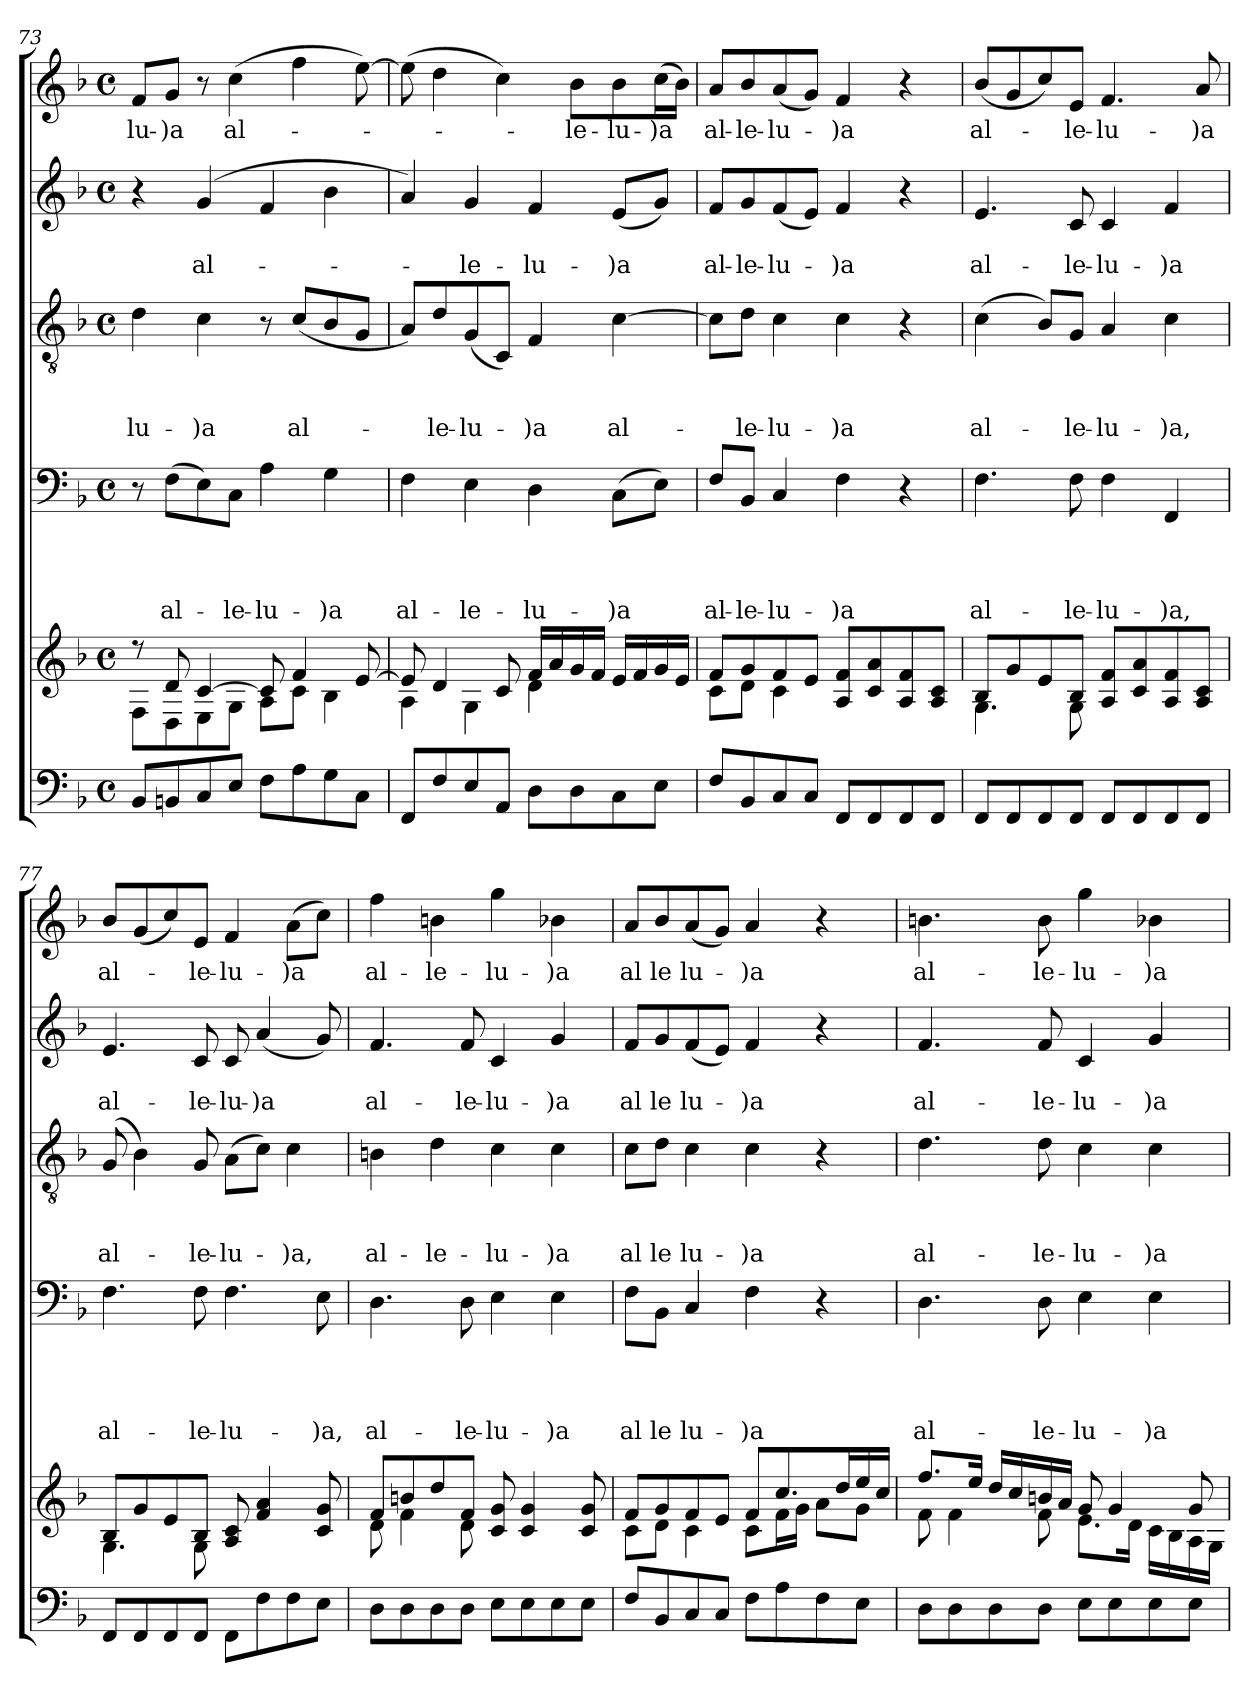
**kern	**kern	**kern	**text	**text	**text	**text	**kern	**text	**text	**text	**kern	**text	**text	**kern	**text
*part6	*part5	*part4	*part4	*part4	*part4	*part4	*part3	*part3	*part3	*part3	*part2	*part2	*part2	*part1	*part1
*staff6	*staff5	*staff4	*staff4	*staff4	*staff4	*staff4	*staff3	*staff3	*staff3	*staff3	*staff2	*staff2	*staff2	*staff1	*staff1
!!LO:LB:g=z
*clefF4	*clefG2	*clefF4	*	*	*	*	*clefGv2	*	*	*	*clefG2	*	*	*clefG2	*
*k[b-]	*k[b-]	*k[b-]	*	*	*	*	*k[b-]	*	*	*	*k[b-]	*	*	*k[b-]	*
*F:	*F:	*F:	*	*	*	*	*F:	*	*	*	*F:	*	*	*F:	*
*M4/4	*M4/4	*M4/4	*	*	*	*	*M4/4	*	*	*	*M4/4	*	*	*M4/4	*
*met(c)	*met(c)	*met(c)	*	*	*	*	*met(c)	*	*	*	*met(c)	*	*	*met(c)	*
=73	=73	=73	=73	=73	=73	=73	=73	=73	=73	=73	=73	=73	=73	=73	=73
*	*^	*	*	*	*	*	*	*	*	*	*	*	*	*	*
!	!	!	!	!	!	!	!	!	!	!	!LO:LY:b	!	!	!	!	!LO:LY:b
8BB-/L	8rdd	8F\L	8r	.	.	.	.	4d\	.	.	-lu-	4r	.	.	8f/L	-lu-
!	!	!	!	!	!	!	!LO:LY:b	!	!	!	!	!	!	!	!	!LO:LY:b
8BBn/	8d/	8D\	(>8F\L	.	.	.	al-	.	.	.	.	.	.	.	8g/J	-)a
!	!	!	!	!	!	!	!	!	!	!	!LO:LY:b	!	!	!LO:LY:b	!	!
8C/	[>4c/	8E\	8E\)	.	.	.	.	4c\	.	.	-)a	(4g/	.	al-	8r	.
!	!	!	!	!	!	!	!LO:LY:b	!	!	!	!	!	!	!	!	!LO:LY:b
8E/J	.	8G\J	8C\J	.	.	.	-le-	.	.	.	.	.	.	.	(>4cc\	al-
!	!	!	!	!	!	!	!LO:LY:b	!	!	!	!	!	!	!	!	!
8F\L	8c/]	8A\L	4A\	.	.	.	-lu-	8r	.	.	.	4f/	.	.	.	.
!	!	!	!	!	!	!	!	!	!	!	!LO:LY:b	!	!	!	!	!
8A\	4f/	8c\J	.	.	.	.	.	(<8c/L	.	.	al-	.	.	.	4ff\	.
!	!	!	!	!	!	!	!LO:LY:b	!	!	!	!	!	!	!	!	!
8G\	.	4B-\	4G\	.	.	.	-)a	8B-/	.	.	.	4b-\	.	.	.	.
8C\J	[>8e/	.	.	.	.	.	.	8G/J	.	.	.	.	.	.	[>8ee\)	.
=74	=74	=74	=74	=74	=74	=74	=74	=74	=74	=74	=74	=74	=74	=74	=74	=74
!	!	!	!	!	!	!	!LO:LY:b	!	!	!	!	!	!	!	!	!
8FF/L	8e/]	4A\	4F\	.	.	.	al-	8A/L)	.	.	.	4a/)	.	.	(>8ee\]	.
!	!	!	!	!	!	!	!	!	!	!	!LO:LY:b	!	!	!	!	!
8F/	4d/	.	.	.	.	.	.	8d/	.	.	-le-	.	.	.	4dd\	.
!	!	!	!	!	!	!	!LO:LY:b	!	!	!	!LO:LY:b	!	!	!LO:LY:b	!	!
8E/	.	4G\	4E\	.	.	.	-le-	(<8G/	.	.	-lu-	4g/	.	-le-	.	.
8AA/J	8c/	.	.	.	.	.	.	8C/J)	.	.	.	.	.	.	4cc\)	.
!	!	!	!	!	!	!	!LO:LY:b	!	!	!	!LO:LY:b	!	!	!LO:LY:b	!	!
8D\L	16f/LL	4d\	4D\	.	.	.	-lu-	4F/	.	.	-)a	4f/	.	-lu-	.	.
.	16a/	.	.	.	.	.	.	.	.	.	.	.	.	.	.	.
!	!	!	!	!	!	!	!	!	!	!	!	!	!	!	!	!LO:LY:b
8D\	16g/	.	.	.	.	.	.	.	.	.	.	.	.	.	8b-\L	-le-
.	16f/JJ	.	.	.	.	.	.	.	.	.	.	.	.	.	.	.
!	!	!	!	!	!	!	!LO:LY:b	!	!	!	!LO:LY:b	!	!	!LO:LY:b	!	!LO:LY:b
8C\	16e/LL	4ryy	(>8C\L	.	.	.	-)a	[>4c\	.	.	al-	(<8e/L	.	-)a	8b-\	-lu-
.	16f/	.	.	.	.	.	.	.	.	.	.	.	.	.	.	.
!	!	!	!	!	!	!	!	!	!	!	!	!	!	!	!	!LO:LY:b
8E\J	16g/	.	8E\J)	.	.	.	.	.	.	.	.	8g/J)	.	.	(>16cc\L	-)a
.	16e/JJ	.	.	.	.	.	.	.	.	.	.	.	.	.	16b-\JJ)	.
=75	=75	=75	=75	=75	=75	=75	=75	=75	=75	=75	=75	=75	=75	=75	=75	=75
!	!	!	!	!	!	!	!LO:LY:b	!	!	!	!	!	!	!LO:LY:b	!	!LO:LY:b
8F/L	8f/L	8c\L	8F/L	.	.	.	al-	8c\L]	.	.	.	8f/L	.	al-	8a/L	al-
!	!	!	!	!	!	!	!LO:LY:b	!	!	!	!LO:LY:b	!	!	!LO:LY:b	!	!LO:LY:b
8BB-/	8g/	8d\J	8BB-/J	.	.	.	-le-	8d\J	.	.	-le-	8g/	.	-le-	8b-/	-le-
!	!	!	!	!	!	!	!LO:LY:b	!	!	!	!LO:LY:b	!	!	!LO:LY:b	!	!LO:LY:b
8C/	8f/	4c\	4C/	.	.	.	-lu-	4c\	.	.	-lu-	(<8f/	.	-lu-	(<8a/	-lu-
8C/J	8e/J	.	.	.	.	.	.	.	.	.	.	8e/J)	.	.	8g/J)	.
!	!	!	!	!	!	!	!LO:LY:b	!	!	!	!LO:LY:b	!	!	!LO:LY:b	!	!LO:LY:b
8FF/L	8A/ 8f/L	2ryy	4F\	.	.	.	-)a	4c\	.	.	-)a	4f/	.	-)a	4f/	-)a
8FF/	8c/ 8a/	.	.	.	.	.	.	.	.	.	.	.	.	.	.	.
8FF/	8A/ 8f/	.	4r	.	.	.	.	4r	.	.	.	4r	.	.	4r	.
8FF/J	8A/ 8c/J	.	.	.	.	.	.	.	.	.	.	.	.	.	.	.
=76	=76	=76	=76	=76	=76	=76	=76	=76	=76	=76	=76	=76	=76	=76	=76	=76
!	!	!	!	!	!	!	!LO:LY:b	!	!	!	!LO:LY:b	!	!	!LO:LY:b	!	!LO:LY:b
8FF/L	8B-/L	4.G\	4.F\	.	.	.	al-	(>4c\	.	.	al-	4.e/	.	al-	(<8b-/L	al-
8FF/	8g/	.	.	.	.	.	.	.	.	.	.	.	.	.	8g/	.
8FF/	8e/	.	.	.	.	.	.	8B-/L)	.	.	.	.	.	.	8cc/)	.
!	!	!	!	!	!	!	!LO:LY:b	!	!	!	!LO:LY:b	!	!	!LO:LY:b	!	!LO:LY:b
8FF/J	8B-/J	8G\	8F\	.	.	.	-le-	8G/J	.	.	-le-	8c/	.	-le-	8e/J	-le-
!	!	!	!	!	!	!	!LO:LY:b	!	!	!	!LO:LY:b	!	!	!LO:LY:b	!	!LO:LY:b
8FF/L	8A/ 8f/L	2ryy	4F\	.	.	.	-lu-	4A/	.	.	-lu-	4c/	.	-lu-	4.f/	-lu-
8FF/	8c/ 8a/	.	.	.	.	.	.	.	.	.	.	.	.	.	.	.
!	!	!	!	!	!	!	!LO:LY:b	!	!	!	!LO:LY:b	!	!	!LO:LY:b	!	!
8FF/	8A/ 8f/	.	4FF/	.	.	.	-)a,	4c\	.	.	-)a,	4f/	.	-)a	.	.
!	!	!	!	!	!	!	!	!	!	!	!	!	!	!	!	!LO:LY:b
8FF/J	8A/ 8c/J	.	.	.	.	.	.	.	.	.	.	.	.	.	8a/	-)a
!!LO:PB:g=z
=77	=77	=77	=77	=77	=77	=77	=77	=77	=77	=77	=77	=77	=77	=77	=77	=77
!	!	!	!	!	!	!	!LO:LY:b	!	!	!	!LO:LY:b	!	!	!LO:LY:b	!	!LO:LY:b
8FF/L	8B-/L	4.G\	4.F\	.	.	.	al-	(8G/	.	.	al-	4.e/	.	al-	8b-/L	al-
8FF/	8g/	.	.	.	.	.	.	4B-\)	.	.	.	.	.	.	(<8g/	.
8FF/	8e/	.	.	.	.	.	.	.	.	.	.	.	.	.	8cc/)	.
!	!	!	!	!	!	!	!LO:LY:b	!	!	!	!LO:LY:b	!	!	!LO:LY:b	!	!LO:LY:b
8FF/J	8B-/J	8G\	8F\	.	.	.	-le-	8G/	.	.	-le-	8c/	.	-le-	8e/J	-le-
!	!	!	!	!	!	!	!LO:LY:b	!	!	!	!LO:LY:b	!	!	!LO:LY:b	!	!LO:LY:b
8FF\L	8A/ 8c/	2ryy	4.F\	.	.	.	-lu-	(>8A\L	.	.	-lu-	8c/	.	-lu-	4f/	-lu-
!	!	!	!	!	!	!	!	!	!	!	!	!	!	!LO:LY:b	!	!
8F\	4f/ 4a/	.	.	.	.	.	.	8c\J)	.	.	.	(<4a/	.	-)a	.	.
!	!	!	!	!	!	!	!	!	!	!	!LO:LY:b	!	!	!	!	!LO:LY:b
8F\	.	.	.	.	.	.	.	4c\	.	.	-)a,	.	.	.	(>8a\L	-)a
!	!	!	!	!	!	!	!LO:LY:b	!	!	!	!	!	!	!	!	!
8E\J	8c/ 8g/	.	8E\	.	.	.	-)a,	.	.	.	.	8g/)	.	.	8cc\J)	.
=78	=78	=78	=78	=78	=78	=78	=78	=78	=78	=78	=78	=78	=78	=78	=78	=78
!	!	!	!	!	!	!	!LO:LY:b	!	!	!	!LO:LY:b	!	!	!LO:LY:b	!	!LO:LY:b
8D\L	8f/L	8d\	4.D\	.	.	.	al-	4Bn\	.	.	al-	4.f/	.	al-	4ff\	al-
8D\	8bn/	4f\	.	.	.	.	.	.	.	.	.	.	.	.	.	.
!	!	!	!	!	!	!	!	!	!	!	!LO:LY:b	!	!	!	!	!LO:LY:b
8D\	8dd/	.	.	.	.	.	.	4d\	.	.	-le-	.	.	.	4bn\	-le-
!	!	!	!	!	!	!	!LO:LY:b	!	!	!	!	!	!	!LO:LY:b	!	!
8D\J	8f/J	8d\	8D\	.	.	.	-le-	.	.	.	.	8f/	.	-le-	.	.
!	!	!	!	!	!	!	!LO:LY:b	!	!	!	!LO:LY:b	!	!	!LO:LY:b	!	!LO:LY:b
8E\L	8c/ 8g/	2ryy	4E\	.	.	.	-lu-	4c\	.	.	-lu-	4c/	.	-lu-	4gg\	-lu-
8E\	4c/ 4g/	.	.	.	.	.	.	.	.	.	.	.	.	.	.	.
!	!	!	!	!	!	!	!LO:LY:b	!	!	!	!LO:LY:b	!	!	!LO:LY:b	!	!LO:LY:b
8E\	.	.	4E\	.	.	.	-)a	4c\	.	.	-)a	4g/	.	-)a	4b-X\	-)a
8E\J	8c/ 8g/	.	.	.	.	.	.	.	.	.	.	.	.	.	.	.
=79	=79	=79	=79	=79	=79	=79	=79	=79	=79	=79	=79	=79	=79	=79	=79	=79
!	!	!	!	!	!	!	!LO:LY:b	!	!	!	!LO:LY:b	!	!	!LO:LY:b	!	!LO:LY:b
8F/L	8f/L	8c\L	8F\L	.	.	.	al	8c\L	.	.	al	8f/L	.	al	8a/L	al
!	!	!	!	!	!	!	!LO:LY:b	!	!	!	!LO:LY:b	!	!	!LO:LY:b	!	!LO:LY:b
8BB-/	8g/	8d\J	8BB-\J	.	.	.	le	8d\J	.	.	le	8g/	.	le	8b-/	le
!	!	!	!	!	!	!	!LO:LY:b	!	!	!	!LO:LY:b	!	!	!LO:LY:b	!	!LO:LY:b
8C/	8f/	4c\	4C/	.	.	.	lu-	4c\	.	.	lu-	(<8f/	.	lu-	(<8a/	lu-
8C/J	8e/J	.	.	.	.	.	.	.	.	.	.	8e/J)	.	.	8g/J)	.
!	!	!	!	!	!	!	!LO:LY:b	!	!	!	!LO:LY:b	!	!	!LO:LY:b	!	!LO:LY:b
8F\L	8f/L	8c\L	4F\	.	.	.	-)a	4c\	.	.	-)a	4f/	.	-)a	4a/	-)a
8A\	8.cc/	16f\L	.	.	.	.	.	.	.	.	.	.	.	.	.	.
.	.	16g\JJ	.	.	.	.	.	.	.	.	.	.	.	.	.	.
8F\	.	8a\L	4r	.	.	.	.	4r	.	.	.	4r	.	.	4r	.
.	16dd/L	.	.	.	.	.	.	.	.	.	.	.	.	.	.	.
8E\J	16ee/	8g\J	.	.	.	.	.	.	.	.	.	.	.	.	.	.
.	16cc/JJ	.	.	.	.	.	.	.	.	.	.	.	.	.	.	.
=80	=80	=80	=80	=80	=80	=80	=80	=80	=80	=80	=80	=80	=80	=80	=80	=80
!	!	!	!	!	!	!	!LO:LY:b	!	!	!	!LO:LY:b	!	!	!LO:LY:b	!	!LO:LY:b
8D\L	8.ff/L	8f\	4.D\	.	.	.	al-	4.d\	.	.	al-	4.f/	.	al-	4.bn\	al-
8D\	.	4f\	.	.	.	.	.	.	.	.	.	.	.	.	.	.
.	16ee/Jk	.	.	.	.	.	.	.	.	.	.	.	.	.	.	.
8D\	16dd/LL	.	.	.	.	.	.	.	.	.	.	.	.	.	.	.
.	16cc/	.	.	.	.	.	.	.	.	.	.	.	.	.	.	.
!	!	!	!	!	!	!	!LO:LY:b	!	!	!	!LO:LY:b	!	!	!LO:LY:b	!	!LO:LY:b
8D\J	16bn/	8f\	8D\	.	.	.	-le-	8d\	.	.	-le-	8f/	.	-le-	8b\	-le-
.	16a/JJ	.	.	.	.	.	.	.	.	.	.	.	.	.	.	.
!	!	!	!	!	!	!	!LO:LY:b	!	!	!	!LO:LY:b	!	!	!LO:LY:b	!	!LO:LY:b
8E\L	8g/	8.e\L	4E\	.	.	.	-lu-	4c\	.	.	-lu-	4c/	.	-lu-	4gg\	-lu-
8E\	4g/	.	.	.	.	.	.	.	.	.	.	.	.	.	.	.
.	.	16d\Jk	.	.	.	.	.	.	.	.	.	.	.	.	.	.
!	!	!	!	!	!	!	!LO:LY:b	!	!	!	!LO:LY:b	!	!	!LO:LY:b	!	!LO:LY:b
8E\	.	16c\LL	4E\	.	.	.	-)a	4c\	.	.	-)a	4g/	.	-)a	4b-X\	-)a
.	.	16B-\	.	.	.	.	.	.	.	.	.	.	.	.	.	.
8E\J	8g/	16A\	.	.	.	.	.	.	.	.	.	.	.	.	.	.
.	.	16G\JJ	.	.	.	.	.	.	.	.	.	.	.	.	.	.
*	*v	*v	*	*	*	*	*	*	*	*	*	*	*	*	*	*
=	=	=	=	=	=	=	=	=	=	=	=	=	=	=	=
*-	*-	*-	*-	*-	*-	*-	*-	*-	*-	*-	*-	*-	*-	*-	*-
